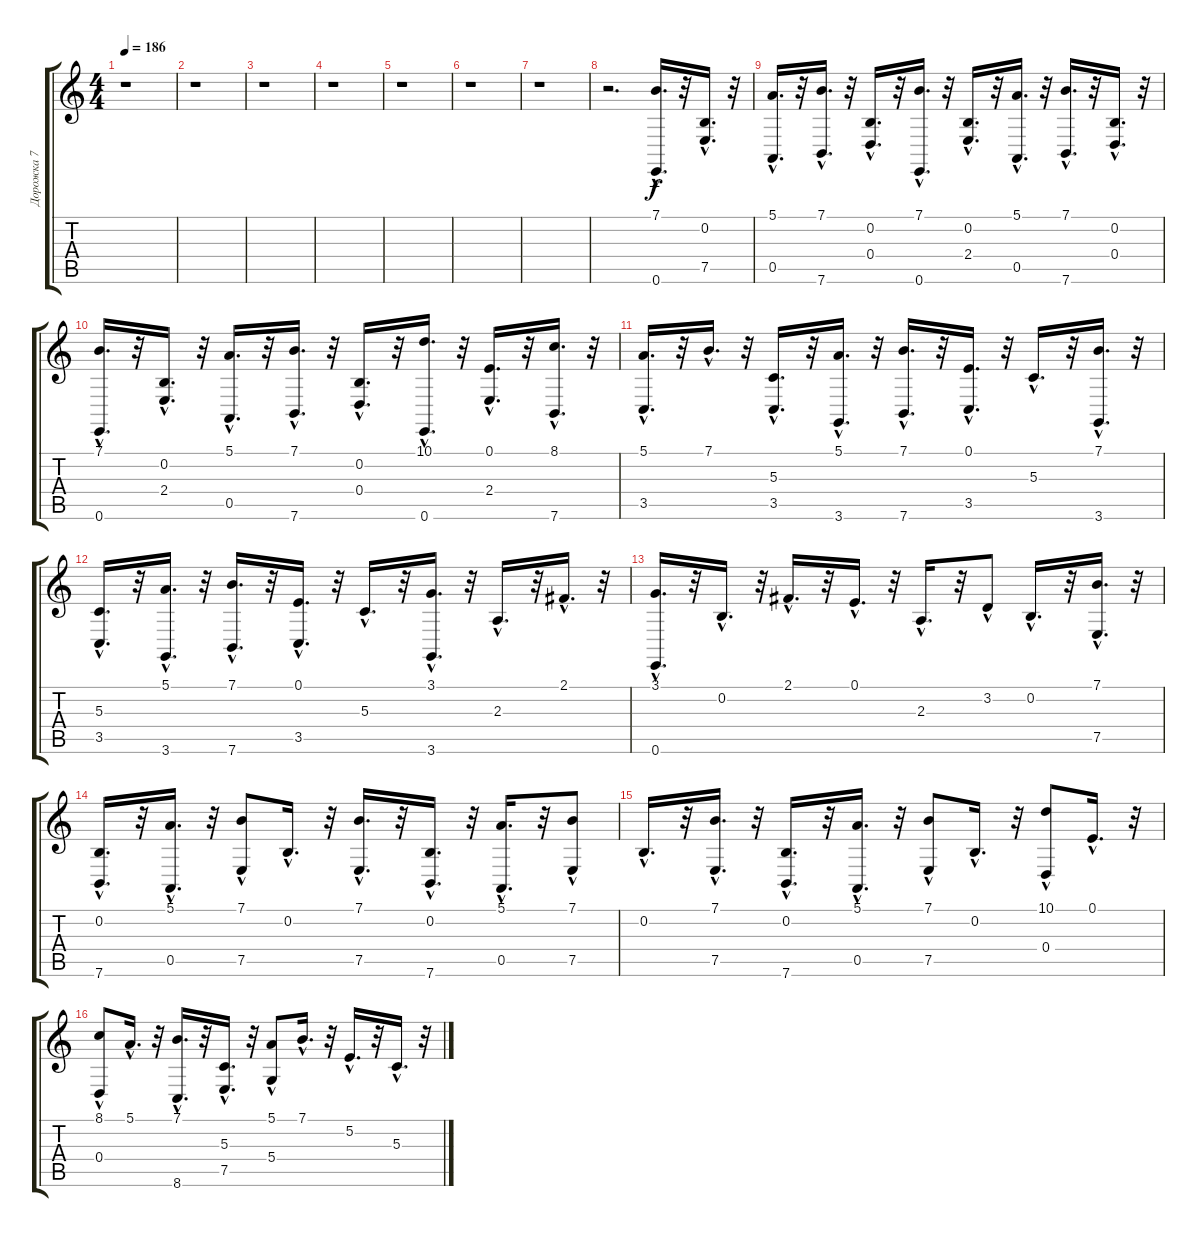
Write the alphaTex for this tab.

\track ("Дорожка 7" "Дорожка 7") {instrument acousticgrandpiano}
\staff {score tabs}
\tuning (E4 B3 G3 D3 A2 E2) {hide}
\ts (4 4)
\tempo 186
\clef g2
\ks c
r.1{dy f} |
r.1 |
r.1 |
r.1 |
r.1 |
r.1 |
r.1 |
r.2{d} (7.1{hac} 0.6{hac}).16{d instrument acousticgrandpiano} r.32 (0.2{hac} 7.5).16{d} r.32 |
(5.1{hac} 0.5{hac}).16{d} r.32 (7.1{hac} 7.6{hac}).16{d} r.32 (0.2{hac} 0.4{hac}).16{d} r.32 (7.1{hac} 0.6{hac}).16{d} r.32 (0.2{hac} 2.4).16{d} r.32 (5.1{hac} 0.5{hac}).16{d} r.32 (7.1{hac} 7.6{hac}).16{d} r.32 (0.2{hac} 0.4{hac}).16{d} r.32 |
(7.1{hac} 0.6{hac}).16{d} r.32 (0.2{hac} 2.4).16{d} r.32 (5.1{hac} 0.5{hac}).16{d} r.32 (7.1{hac} 7.6{hac}).16{d} r.32 (0.2{hac} 0.4{hac}).16{d} r.32 (10.1{hac} 0.6{hac}).16{d} r.32 (0.1{hac} 2.4).16{d} r.32 (8.1{hac} 7.6{hac}).16{d} r.32 |
(5.1{hac} 3.5{hac}).16{d} r.32 7.1{hac}.16{d} r.32 (5.3{hac} 3.5).16{d} r.32 (5.1{hac} 3.6{hac}).16{d} r.32 (7.1{hac} 7.6{hac}).16{d} r.32 (0.1{hac} 3.5{hac}).16{d} r.32 5.3{hac}.16{d} r.32 (7.1{hac} 3.6).16{d} r.32 |
(5.3{hac} 3.5).16{d} r.32 (5.1{hac} 3.6{hac}).16{d} r.32 (7.1{hac} 7.6{hac}).16{d} r.32 (0.1{hac} 3.5{hac}).16{d} r.32 5.3{hac}.16{d} r.32 (3.1{hac} 3.6{hac}).16{d} r.32 2.3{hac}.16{d} r.32 2.1{hac}.16{d} r.32 |
(3.1{hac} 0.6{hac}).16{d} r.32 0.2{hac}.16{d} r.32 2.1{hac}.16{d} r.32 0.1{hac}.16{d} r.32 2.3{hac}.16{d} r.32 3.2{hac}.8 0.2{hac}.16{d} r.32 (7.1{hac} 7.5{hac}).16{d} r.32 |
(0.2{hac} 7.6{hac}).16{d} r.32 (5.1{hac} 0.5{hac}).16{d} r.32 (7.1{hac} 7.5{hac}).8 0.2{hac}.16{d} r.32 (7.1{hac} 7.5{hac}).16{d} r.32 (0.2{hac} 7.6{hac}).16{d} r.32 (5.1{hac} 0.5{hac}).16{d} r.32 (7.1{hac} 7.5{hac}).8 |
0.2{hac}.16{d} r.32 (7.1{hac} 7.5{hac}).16{d} r.32 (0.2{hac} 7.6{hac}).16{d} r.32 (5.1{hac} 0.5{hac}).16{d} r.32 (7.1{hac} 7.5{hac}).8 0.2{hac}.16{d} r.32 (10.1{hac} 0.4{hac}).8 0.1{hac}.16{d} r.32 |
(8.1{hac} 0.4{hac}).8 5.1{hac}.16{d} r.32 (7.1{hac} 8.6{hac}).16{d} r.32 (5.3{hac} 7.5{hac}).16{d} r.32 (5.1{hac} 5.4{hac}).8 7.1{hac}.16{d} r.32 5.2{hac}.16{d} r.32 5.3{hac}.16{d} r.32
